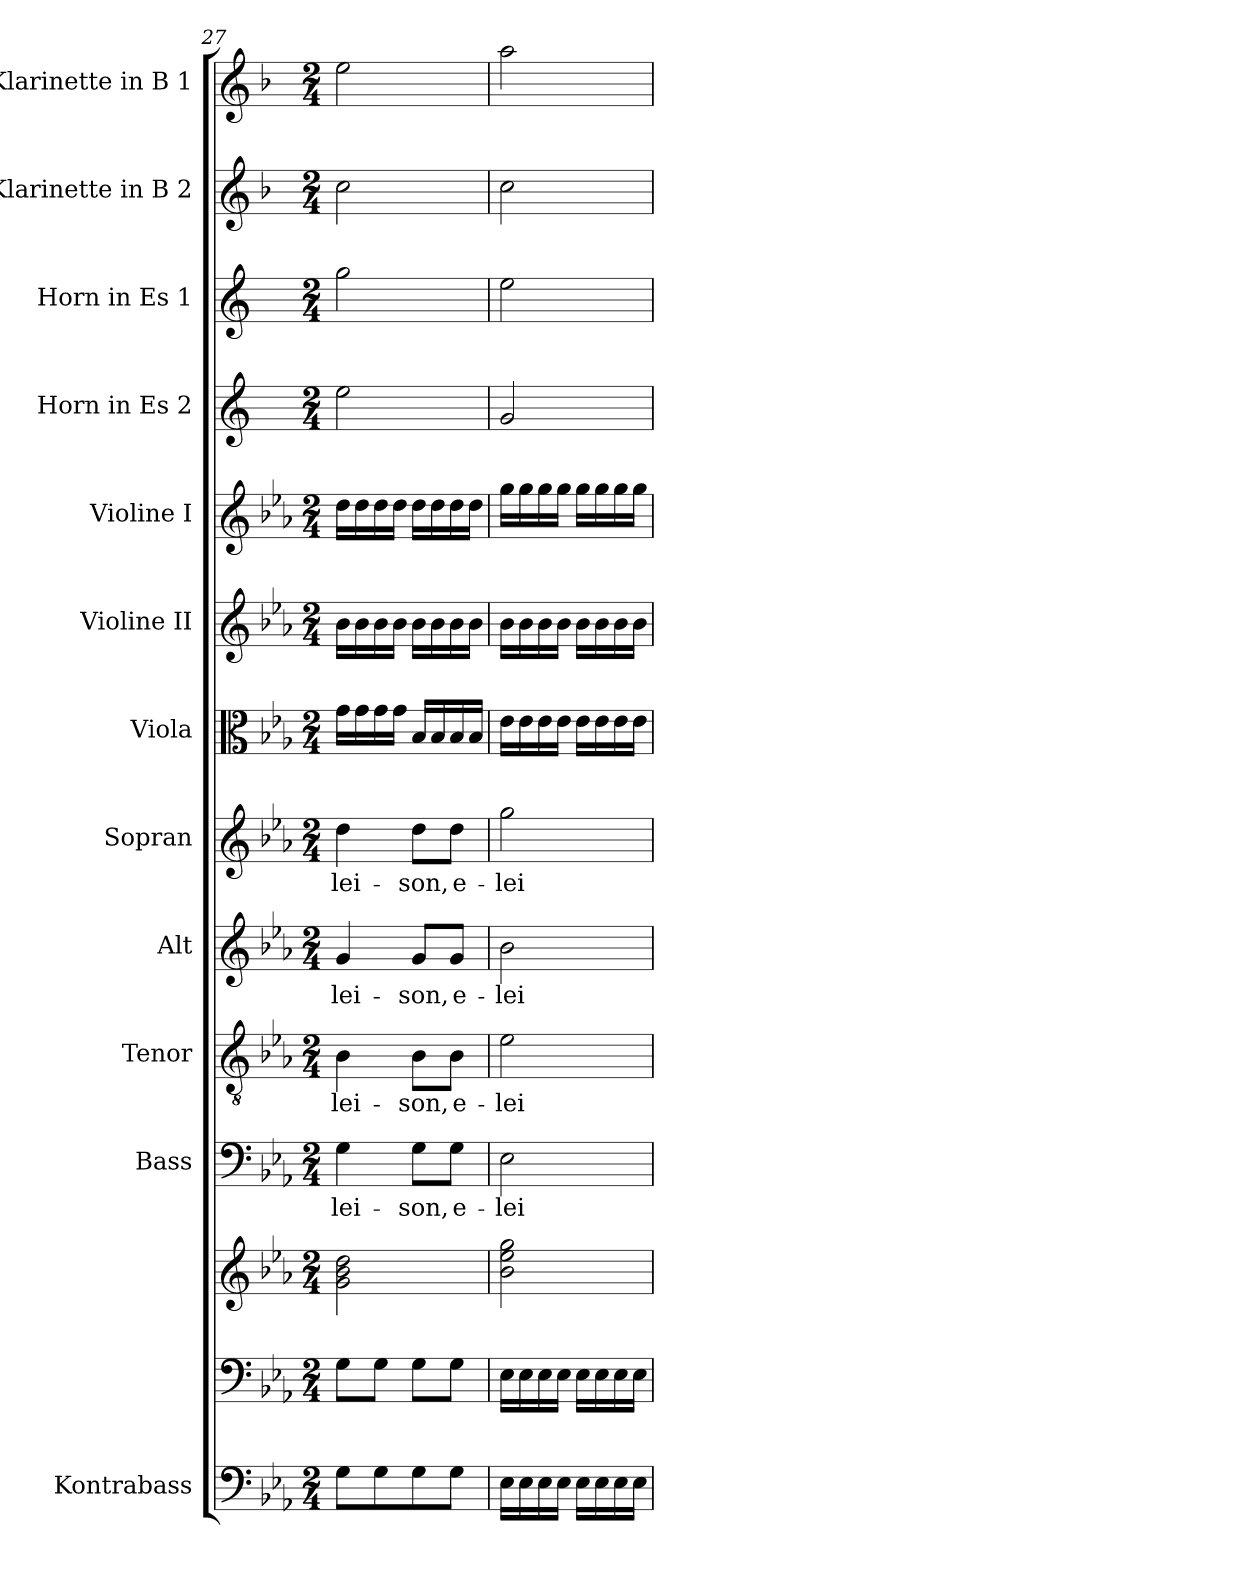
**kern	**kern	**kern	**kern	**text	**kern	**text	**kern	**text	**kern	**text	**kern	**kern	**kern	**kern	**kern	**kern	**kern
*part13	*part12	*part12	*part11	*part11	*part10	*part10	*part9	*part9	*part8	*part8	*part7	*part6	*part5	*part4	*part3	*part2	*part1
*staff14	*staff13	*staff12	*staff11	*staff11	*staff10	*staff10	*staff9	*staff9	*staff8	*staff8	*staff7	*staff6	*staff5	*staff4	*staff3	*staff2	*staff1
*I"Kontrabass	*	*	*I"Bass	*	*I"Tenor	*	*I"Alt	*	*I"Sopran	*	*I"Viola	*I"Violine II	*I"Violine I	*I"Horn in Es 2	*I"Horn in Es 1	*I"Klarinette in B 2	*I"Klarinette in B 1
*I'Kb.	*	*	*I'B	*	*I'T	*	*I'A	*	*I'S	*	*I'Vla.	*I'Vl. II	*I'Vl. I	*I'Hrn. 2	*I'Hrn. 1	*	*
*clefF4	*clefF4	*clefG2	*clefF4	*	*clefGv2	*	*clefG2	*	*clefG2	*	*clefC3	*clefG2	*clefG2	*clefG2	*clefG2	*clefG2	*clefG2
*ITrd7c12	*	*	*	*	*	*	*	*	*	*	*	*	*	*ITrd5c9	*ITrd5c9	*ITrd1c2	*ITrd1c2
*k[b-e-a-]	*k[b-e-a-]	*k[b-e-a-]	*k[b-e-a-]	*	*k[b-e-a-]	*	*k[b-e-a-]	*	*k[b-e-a-]	*	*k[b-e-a-]	*k[b-e-a-]	*k[b-e-a-]	*k[b-e-a-]	*k[b-e-a-]	*k[b-e-a-]	*k[b-e-a-]
*E-:	*E-:	*E-:	*E-:	*	*E-:	*	*E-:	*	*E-:	*	*E-:	*E-:	*E-:	*E-:	*E-:	*E-:	*E-:
*M2/4	*M2/4	*M2/4	*M2/4	*	*M2/4	*	*M2/4	*	*M2/4	*	*M2/4	*M2/4	*M2/4	*M2/4	*M2/4	*M2/4	*M2/4
=27	=27	=27	=27	=27	=27	=27	=27	=27	=27	=27	=27	=27	=27	=27	=27	=27	=27
!	!	!	!	!LO:LY:b	!	!LO:LY:b	!	!LO:LY:b	!	!LO:LY:b	!	!	!	!	!	!	!
8GG\L	8G\L	2g\ 2b-\ 2dd\	4G\	-lei-	4B-\	-lei-	4g/	-lei-	4dd\	-lei-	16g\LL	16b-\LL	16dd\LL	2g\	2b-\	2b-\	2dd\
.	.	.	.	.	.	.	.	.	.	.	16g\	16b-\	16dd\	.	.	.	.
8GG\	8G\J	.	.	.	.	.	.	.	.	.	16g\	16b-\	16dd\	.	.	.	.
.	.	.	.	.	.	.	.	.	.	.	16g\JJ	16b-\JJ	16dd\JJ	.	.	.	.
!	!	!	!	!LO:LY:b	!	!LO:LY:b	!	!LO:LY:b	!	!LO:LY:b	!	!	!	!	!	!	!
8GG\	8G\L	.	8G\L	-son,	8B-\L	-son,	8g/L	-son,	8dd\L	-son,	16B-/LL	16b-\LL	16dd\LL	.	.	.	.
.	.	.	.	.	.	.	.	.	.	.	16B-/	16b-\	16dd\	.	.	.	.
!	!	!	!	!LO:LY:b	!	!LO:LY:b	!	!LO:LY:b	!	!LO:LY:b	!	!	!	!	!	!	!
8GG\J	8G\J	.	8G\J	e-	8B-\J	e-	8g/J	e-	8dd\J	e-	16B-/	16b-\	16dd\	.	.	.	.
.	.	.	.	.	.	.	.	.	.	.	16B-/JJ	16b-\JJ	16dd\JJ	.	.	.	.
=28	=28	=28	=28	=28	=28	=28	=28	=28	=28	=28	=28	=28	=28	=28	=28	=28	=28
!	!	!	!	!LO:LY:b	!	!LO:LY:b	!	!LO:LY:b	!	!LO:LY:b	!	!	!	!	!	!	!
16EE-\LL	16E-\LL	2b-\ 2ee-\ 2gg\	2E-\	-lei-	2e-\	-lei-	2b-\	-lei-	2gg\	-lei-	16e-\LL	16b-\LL	16gg\LL	2B-/	2g\	2b-\	2gg\
16EE-\	16E-\	.	.	.	.	.	.	.	.	.	16e-\	16b-\	16gg\	.	.	.	.
16EE-\	16E-\	.	.	.	.	.	.	.	.	.	16e-\	16b-\	16gg\	.	.	.	.
16EE-\JJ	16E-\JJ	.	.	.	.	.	.	.	.	.	16e-\JJ	16b-\JJ	16gg\JJ	.	.	.	.
16EE-\LL	16E-\LL	.	.	.	.	.	.	.	.	.	16e-\LL	16b-\LL	16gg\LL	.	.	.	.
16EE-\	16E-\	.	.	.	.	.	.	.	.	.	16e-\	16b-\	16gg\	.	.	.	.
16EE-\	16E-\	.	.	.	.	.	.	.	.	.	16e-\	16b-\	16gg\	.	.	.	.
16EE-\JJ	16E-\JJ	.	.	.	.	.	.	.	.	.	16e-\JJ	16b-\JJ	16gg\JJ	.	.	.	.
=	=	=	=	=	=	=	=	=	=	=	=	=	=	=	=	=	=
*-	*-	*-	*-	*-	*-	*-	*-	*-	*-	*-	*-	*-	*-	*-	*-	*-	*-
